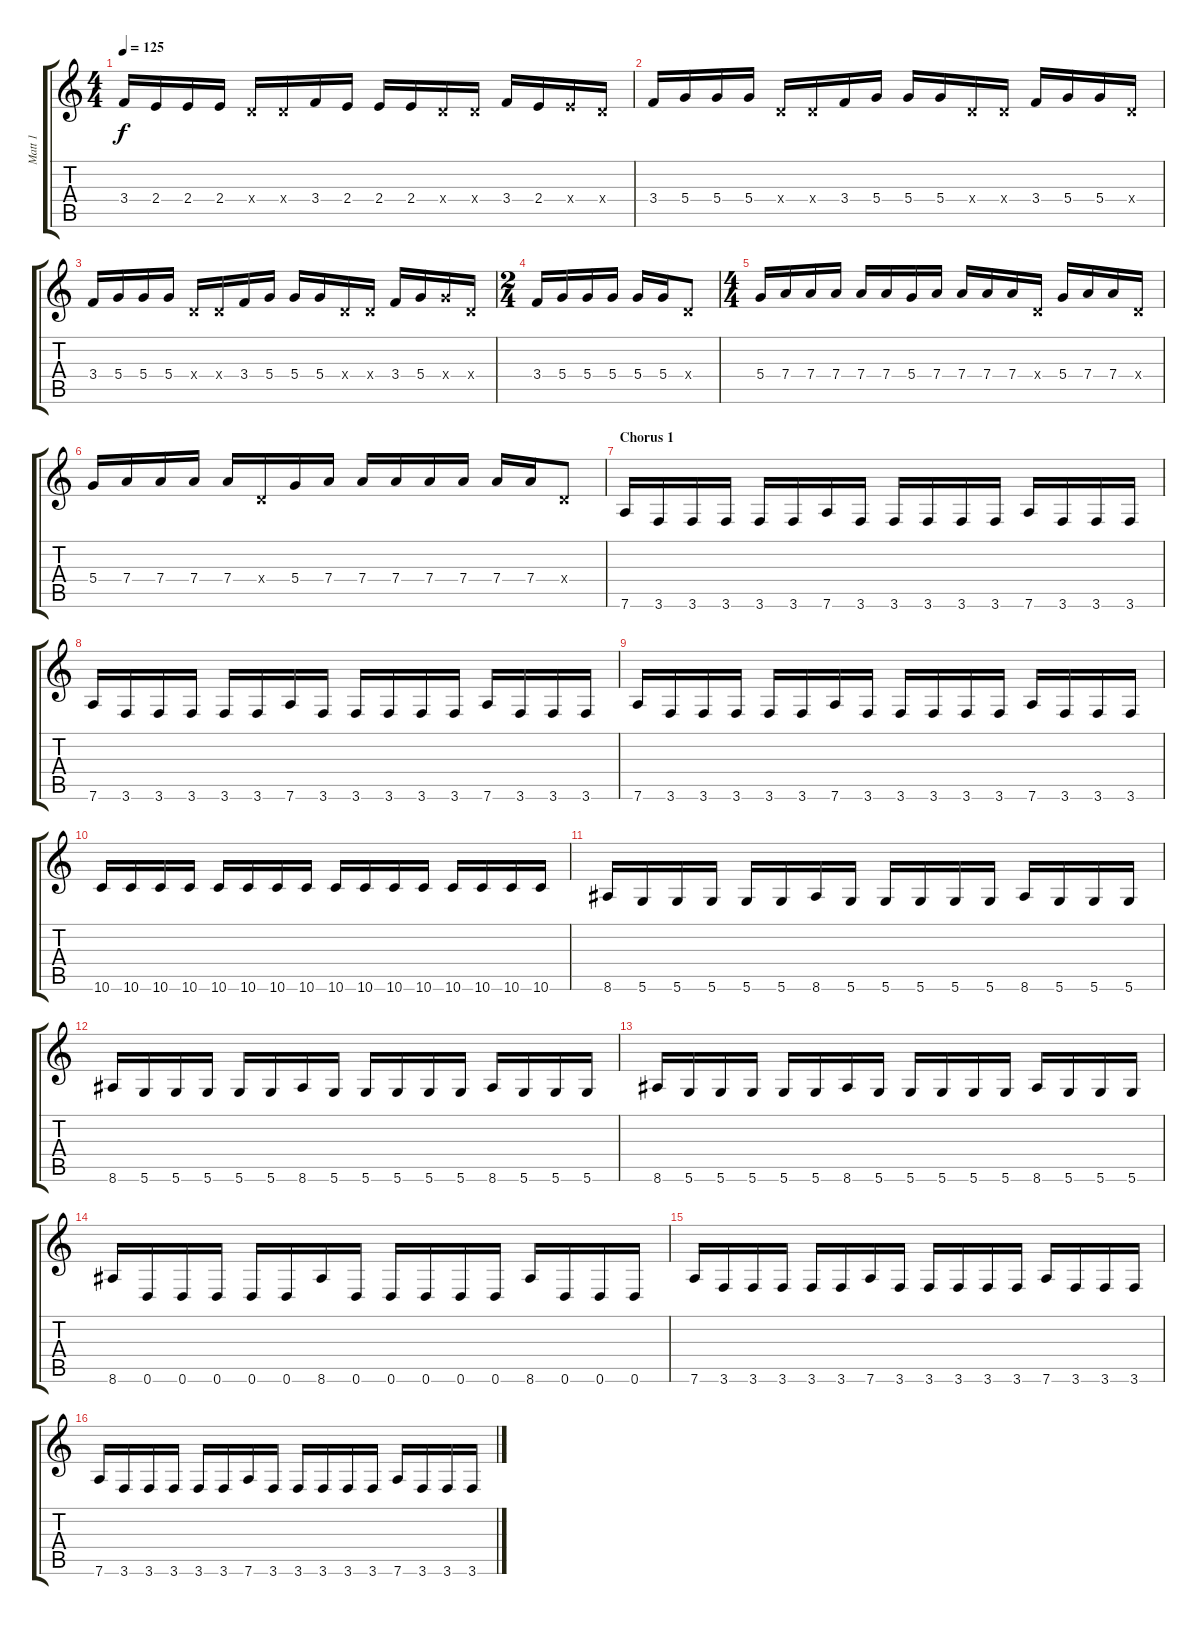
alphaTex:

\track ("Matt 1" "Matt 1") {instrument overdrivenguitar}
\staff {score tabs}
\tuning (E4 B3 G3 D3 A2 D2) {hide}
\ts (4 4)
\tempo 125
\clef g2
\ks c
3.4.16{dy f} 2.4.16 2.4.16 2.4.16 0.4{x}.16 0.4{x}.16 3.4.16 2.4.16 2.4.16 2.4.16 0.4{x}.16 0.4{x}.16 3.4.16 2.4.16 2.4{x}.16 0.4{x}.16 |
3.4.16 5.4.16 5.4.16 5.4.16 0.4{x}.16 0.4{x}.16 3.4.16 5.4.16 5.4.16 5.4.16 0.4{x}.16 0.4{x}.16 3.4.16 5.4.16 5.4.16 0.4{x}.16 |
3.4.16 5.4.16 5.4.16 5.4.16 0.4{x}.16 0.4{x}.16 3.4.16 5.4.16 5.4.16 5.4.16 0.4{x}.16 0.4{x}.16 3.4.16 5.4.16 5.4{x}.16 0.4{x}.16 |
\ts (2 4)
3.4.16 5.4.16 5.4.16 5.4.16 5.4.16 5.4.16 0.4{x}.8 |
\ts (4 4)
5.4.16 7.4.16 7.4.16 7.4.16 7.4.16 7.4.16 5.4.16 7.4.16 7.4.16 7.4.16 7.4.16 0.4{x}.16 5.4.16 7.4.16 7.4.16 0.4{x}.16 |
5.4.16 7.4.16 7.4.16 7.4.16 7.4.16 0.4{x}.16 5.4.16 7.4.16 7.4.16 7.4.16 7.4.16 7.4.16 7.4.16 7.4.16 0.4{x}.8 |
\section ("" "Chorus 1")
7.6.16 3.6.16 3.6.16 3.6.16 3.6.16 3.6.16 7.6.16 3.6.16 3.6.16 3.6.16 3.6.16 3.6.16 7.6.16 3.6.16 3.6.16 3.6.16 |
7.6.16 3.6.16 3.6.16 3.6.16 3.6.16 3.6.16 7.6.16 3.6.16 3.6.16 3.6.16 3.6.16 3.6.16 7.6.16 3.6.16 3.6.16 3.6.16 |
7.6.16 3.6.16 3.6.16 3.6.16 3.6.16 3.6.16 7.6.16 3.6.16 3.6.16 3.6.16 3.6.16 3.6.16 7.6.16 3.6.16 3.6.16 3.6.16 |
10.6.16 10.6.16 10.6.16 10.6.16 10.6.16 10.6.16 10.6.16 10.6.16 10.6.16 10.6.16 10.6.16 10.6.16 10.6.16 10.6.16 10.6.16 10.6.16 |
8.6.16 5.6.16 5.6.16 5.6.16 5.6.16 5.6.16 8.6.16 5.6.16 5.6.16 5.6.16 5.6.16 5.6.16 8.6.16 5.6.16 5.6.16 5.6.16 |
8.6.16 5.6.16 5.6.16 5.6.16 5.6.16 5.6.16 8.6.16 5.6.16 5.6.16 5.6.16 5.6.16 5.6.16 8.6.16 5.6.16 5.6.16 5.6.16 |
8.6.16 5.6.16 5.6.16 5.6.16 5.6.16 5.6.16 8.6.16 5.6.16 5.6.16 5.6.16 5.6.16 5.6.16 8.6.16 5.6.16 5.6.16 5.6.16 |
8.6.16 0.6.16 0.6.16 0.6.16 0.6.16 0.6.16 8.6.16 0.6.16 0.6.16 0.6.16 0.6.16 0.6.16 8.6.16 0.6.16 0.6.16 0.6.16 |
7.6.16 3.6.16 3.6.16 3.6.16 3.6.16 3.6.16 7.6.16 3.6.16 3.6.16 3.6.16 3.6.16 3.6.16 7.6.16 3.6.16 3.6.16 3.6.16 |
7.6.16 3.6.16 3.6.16 3.6.16 3.6.16 3.6.16 7.6.16 3.6.16 3.6.16 3.6.16 3.6.16 3.6.16 7.6.16 3.6.16 3.6.16 3.6.16
